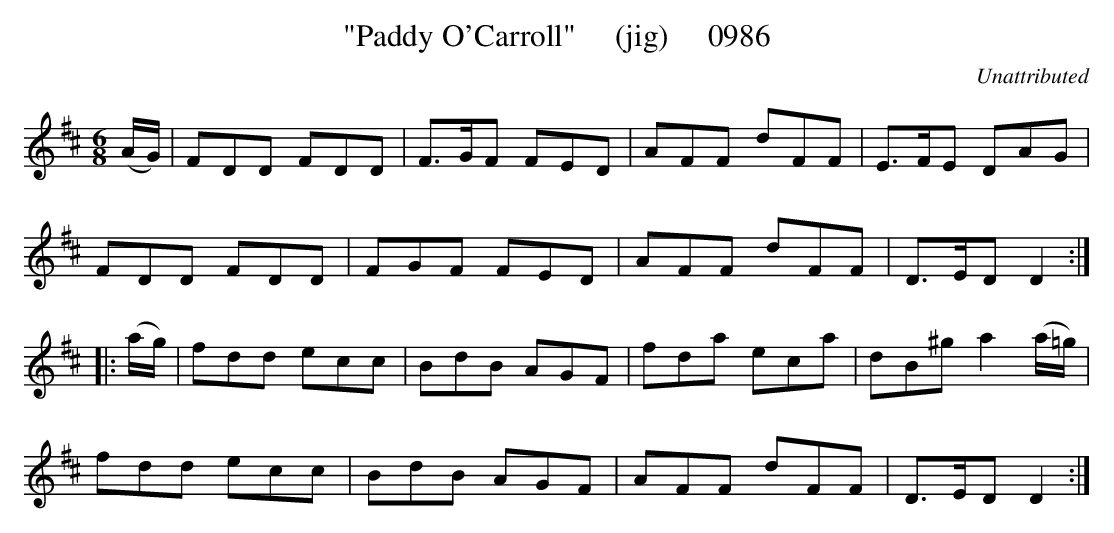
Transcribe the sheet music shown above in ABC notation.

X:1
T:"Paddy O'Carroll"     (jig)     0986
C:Unattributed
BRENNAN July 2003 (HTTP://WWW.SOSYOURMOM.COM)
M:6/8
L:1/8
K:D
(A/2G/2)|FDD FDD|F3/2G/2F FED|AFF dFF|E3/2F/2E DAG|
FDD FDD|FGF FED|AFF dFF|D3/2E/2D D2:|
|:(a/2g/2)|fdd ecc|BdB AGF|fda eca|dB^g a2(a/2=g/2)|
fdd ecc|BdB AGF|AFF dFF|D3/2E/2D D2:|
